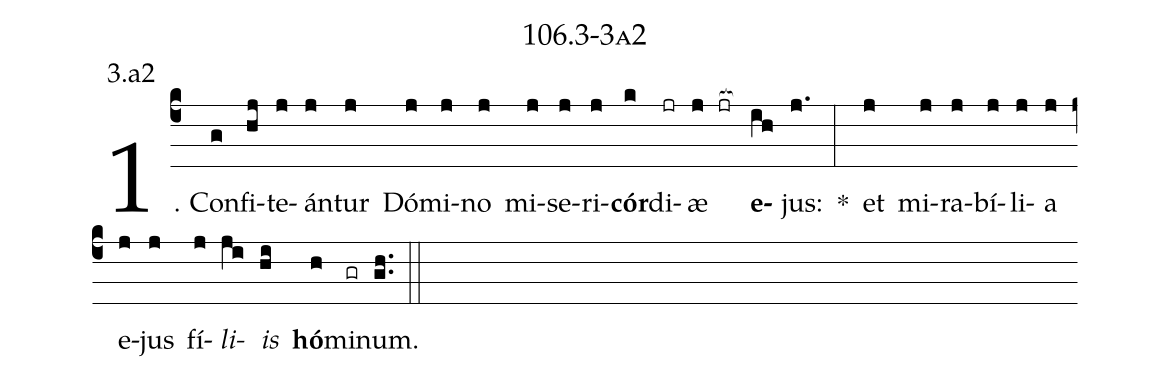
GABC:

name: 106.3-3a2;
annotation: 3.a2;
%%
(c4)1. Con(g)fi(hj)te(j)án(j)tur(j) Dó(j)mi(j)no(j) mi(j)se(j)ri(j)<b>cór</b>(k)di(jr)æ(j jr[ocb:1{]) <b>e</b>(ih[ocb:0}])jus:(j.) *(:) et(j) mi(j)ra(j)bí(j)li(j)a(j) e(j)jus(j) fí(j)<i>li</i>(ji)<i>is</i>(hi) <b>hó</b>(h)mi(gr)num.(gh..) (::)
